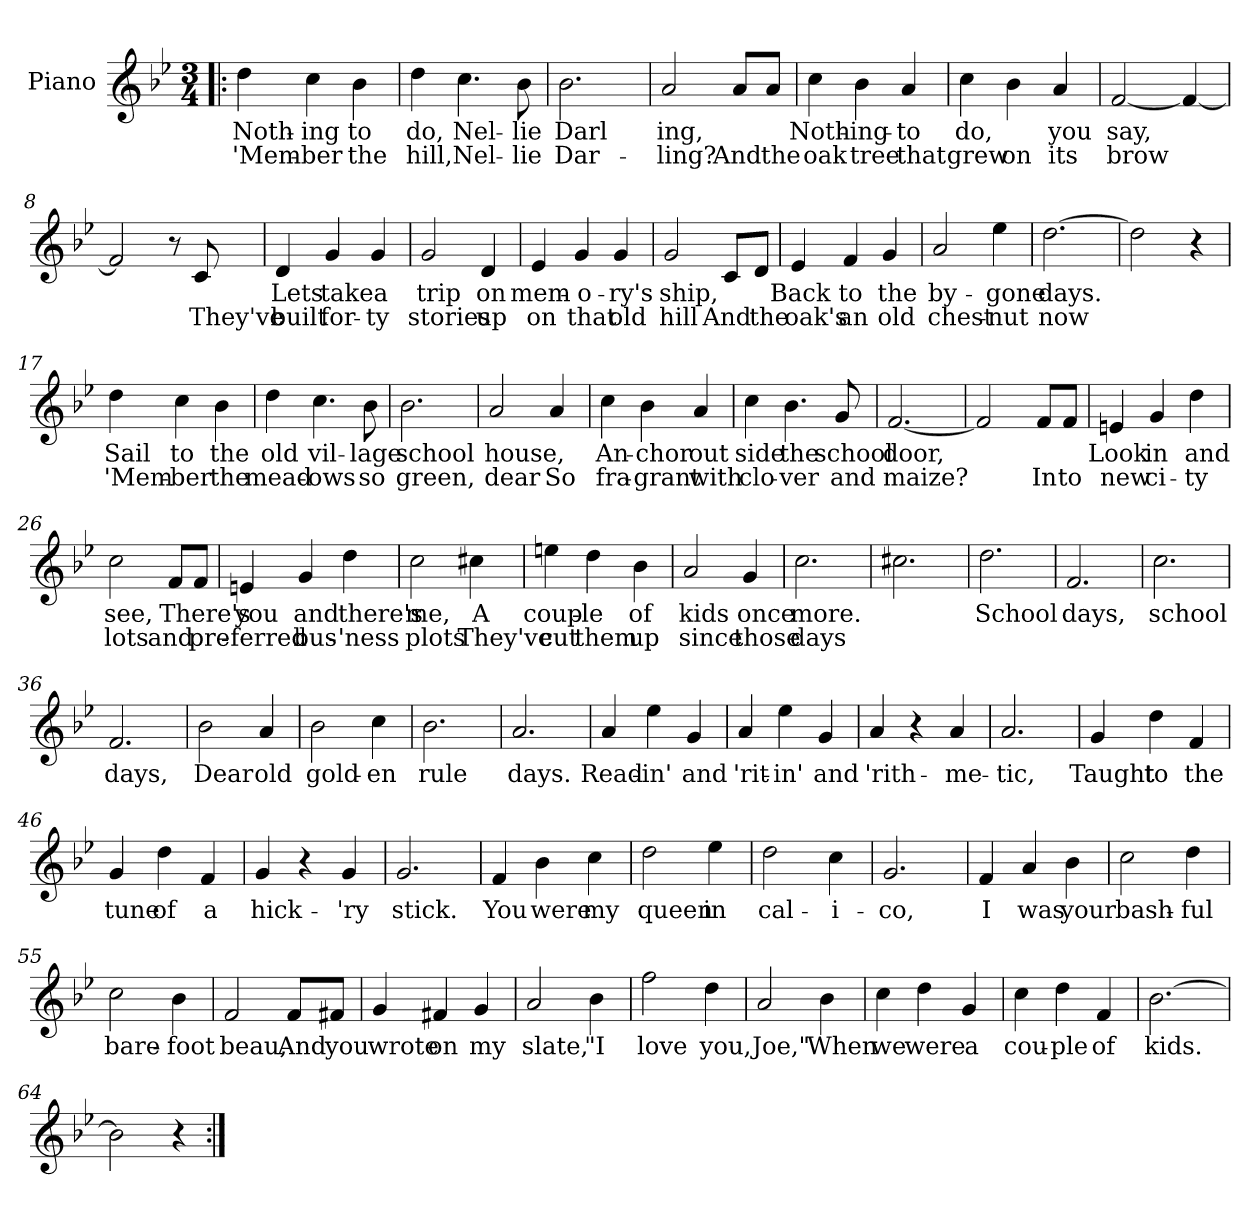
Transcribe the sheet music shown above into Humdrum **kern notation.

**kern	**text	**text
*part1	*part1	*part1
*staff1	*staff1	*staff1
*I"Piano	*	*
*I'Pno	*	*
*clefG2	*	*
*k[b-e-]	*	*
*B-:	*	*
*M3/4	*	*
=1!|:	=1!|:	=1!|:
4dd\	Noth-	'Mem-
4cc\	-ing	-ber
4b-\	to	the
=2	=2	=2
4dd\	do,	hill,
4.cc\	Nel-	Nel-
8b-\	-lie	-lie
=3	=3	=3
2.b-\	-Darl	Dar-
=4	=4	=4
2a/	ing,	-ling?
8a/L	.	And
8a/J	.	the
=5	=5	=5
4cc\	Noth-	oak
4b-\	-ing-	tree
4a/	to	that
!!LO:LB:g=z
=6	=6	=6
4cc\	do,	grew
4b-\	.	on
4a/	you	its
=7	=7	=7
[2f/	say,	brow
4f/_	.	.
=8	=8	=8
2f/]	.	.
8r	.	.
8c/	.	They've
=9	=9	=9
4d/	Lets	built
4g/	take	for-
4g/	a	-ty
=10	=10	=10
2g/	trip	stories
4d/	on	up
=11	=11	=11
4e-/	mem-	on
4g/	-o-	that
4g/	-ry's	old
!!LO:LB:g=z
=12	=12	=12
2g/	ship,	hill
8c/L	.	And
8d/J	.	the
=13	=13	=13
4e-/	Back	oak's
4f/	to	an
4g/	the	old
=14	=14	=14
2a/	by-	chest-
4ee-\	-gone	-nut
=15	=15	=15
[2.dd\	days.	now
=16	=16	=16
2dd\]	.	.
4r	.	.
=17	=17	=17
4dd\	Sail	'Mem-
4cc\	to	-ber
4b-\	the	the
!!LO:LB:g=z
=18	=18	=18
4dd\	old	mead-
4.cc\	vil-	-ows
8b-\	-lage	so
=19	=19	=19
2.b-\	school	green,
=20	=20	=20
2a/	house,	dear
4a/	.	So
=21	=21	=21
4cc\	An-	fra-
4b-\	-chor	-grant
4a/	out	with
=22	=22	=22
4cc\	side	clo-
4.b-\	the	-ver
8g/	school	and
!!LO:LB:g=z
=23	=23	=23
[2.f/	door,	maize?
=24	=24	=24
2f/]	.	.
8f/L	.	In
8f/J	.	to
=25	=25	=25
4en/	Look	new
4g/	in	ci-
4dd\	and	-ty
=26	=26	=26
2cc\	see,	lots
8f/L	There's	and
8f/J	.	pre-
=27	=27	=27
4en/	you	-ferred
4g/	and	bus-
4dd\	there's	-'ness
!!LO:LB:g=z
=28	=28	=28
2cc\	me,	plots
4cc#X\	A	They've
=29	=29	=29
4een\	coup-	cut
4dd\	-le	them
4b-\	of	up
=30	=30	=30
2a/	kids	since
4g/	once	those
=31	=31	=31
2.cc\	more.	days
=32	=32	=32
2.cc#X\	.	.
!!LO:PB:g=z
=33	=33	=33
2.dd\	School	.
=34	=34	=34
2.f/	days,	.
=35	=35	=35
2.cc\	school	.
=36	=36	=36
2.f/	days,	.
=37	=37	=37
2b-\	Dear	.
4a/	old	.
=38	=38	=38
2b-\	gold-	.
4cc\	-en	.
=39	=39	=39
2.b-\	rule	.
=40	=40	=40
2.a/	days.	.
!!LO:LB:g=z
=41	=41	=41
4a/	Read-	.
4ee-\	-in'	.
4g/	and	.
=42	=42	=42
4a/	'rit-	.
4ee-\	-in'	.
4g/	and	.
=43	=43	=43
4a/	'rith-	.
4r	.	.
4a/	-me-	.
=44	=44	=44
2.a/	-tic,	.
=45	=45	=45
4g/	Taught	.
4dd\	to	.
4f/	the	.
=46	=46	=46
4g/	tune	.
4dd\	of	.
4f/	a	.
!!LO:LB:g=z
=47	=47	=47
4g/	hick-	.
4r	.	.
4g/	-'ry	.
=48	=48	=48
2.g/	stick.	.
=49	=49	=49
4f/	You	.
4b-\	were	.
4cc\	my	.
=50	=50	=50
2dd\	queen	.
4ee-\	in	.
=51	=51	=51
2dd\	cal-	.
4cc\	-i-	.
=52	=52	=52
2.g/	-co,	.
!!LO:LB:g=z
=53	=53	=53
4f/	I	.
4a/	was	.
4b-\	your	.
=54	=54	=54
2cc\	bash-	.
4dd\	-ful	.
=55	=55	=55
2cc\	bare-	.
4b-\	-foot	.
=56	=56	=56
2f/	beau,	.
8f/L	And	.
8f#X/J	you	.
!!LO:LB:g=z
=57	=57	=57
4g/	wrote	.
4f#X/	on	.
4g/	my	.
=58	=58	=58
2a/	slate,	.
4b-\	"I	.
=59	=59	=59
2ff\	love	.
4dd\	you,	.
=60	=60	=60
2a/	Joe,"	.
4b-\	When	.
!!LO:LB:g=z
=61	=61	=61
4cc\	we	.
4dd\	were	.
4g/	a	.
=62	=62	=62
4cc\	cou-	.
4dd\	-ple	.
4f/	of	.
=63	=63	=63
[2.b-\	kids.	.
=64	=64	=64
2b-\]	.	.
4r	.	.
=:|!	=:|!	=:|!
*-	*-	*-
